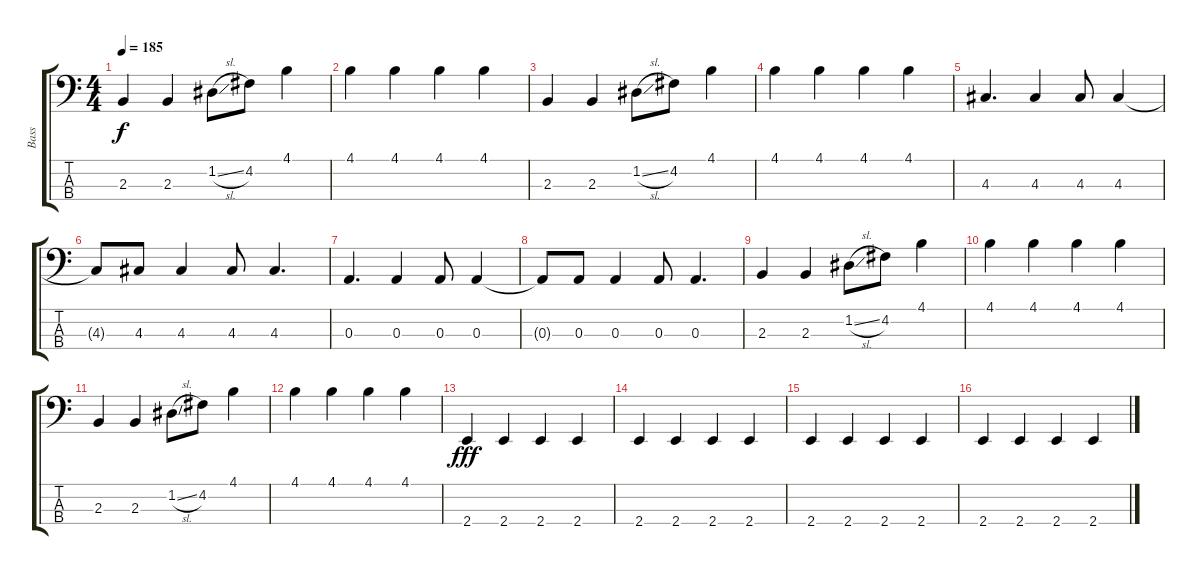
\track ("Bass" "Bass") {instrument electricbasspick}
\staff {score tabs}
\tuning (G2 D2 A1 D1) {hide}
\ts (4 4)
\tempo 185
\clef f4
\ks c
2.3.4{dy f} 2.3.4 1.2{sl}.8 4.2.8 4.1.4 |
4.1.4 4.1.4 4.1.4 4.1.4 |
2.3.4 2.3.4 1.2{sl}.8 4.2.8 4.1.4 |
4.1.4 4.1.4 4.1.4 4.1.4 |
4.3.4{d} 4.3.4 4.3.8 4.3.4 |
4.3{t}.8 4.3.8 4.3.4 4.3.8 4.3.4{d} |
0.3.4{d} 0.3.4 0.3.8 0.3.4 |
0.3{t}.8 0.3.8 0.3.4 0.3.8 0.3.4{d} |
2.3.4 2.3.4 1.2{sl}.8 4.2.8 4.1.4 |
4.1.4 4.1.4 4.1.4 4.1.4 |
2.3.4 2.3.4 1.2{sl}.8 4.2.8 4.1.4 |
4.1.4 4.1.4 4.1.4 4.1.4 |
2.4.4{dy fff} 2.4.4 2.4.4 2.4.4 |
2.4.4 2.4.4 2.4.4 2.4.4 |
2.4.4 2.4.4 2.4.4 2.4.4 |
2.4.4 2.4.4 2.4.4 2.4.4
